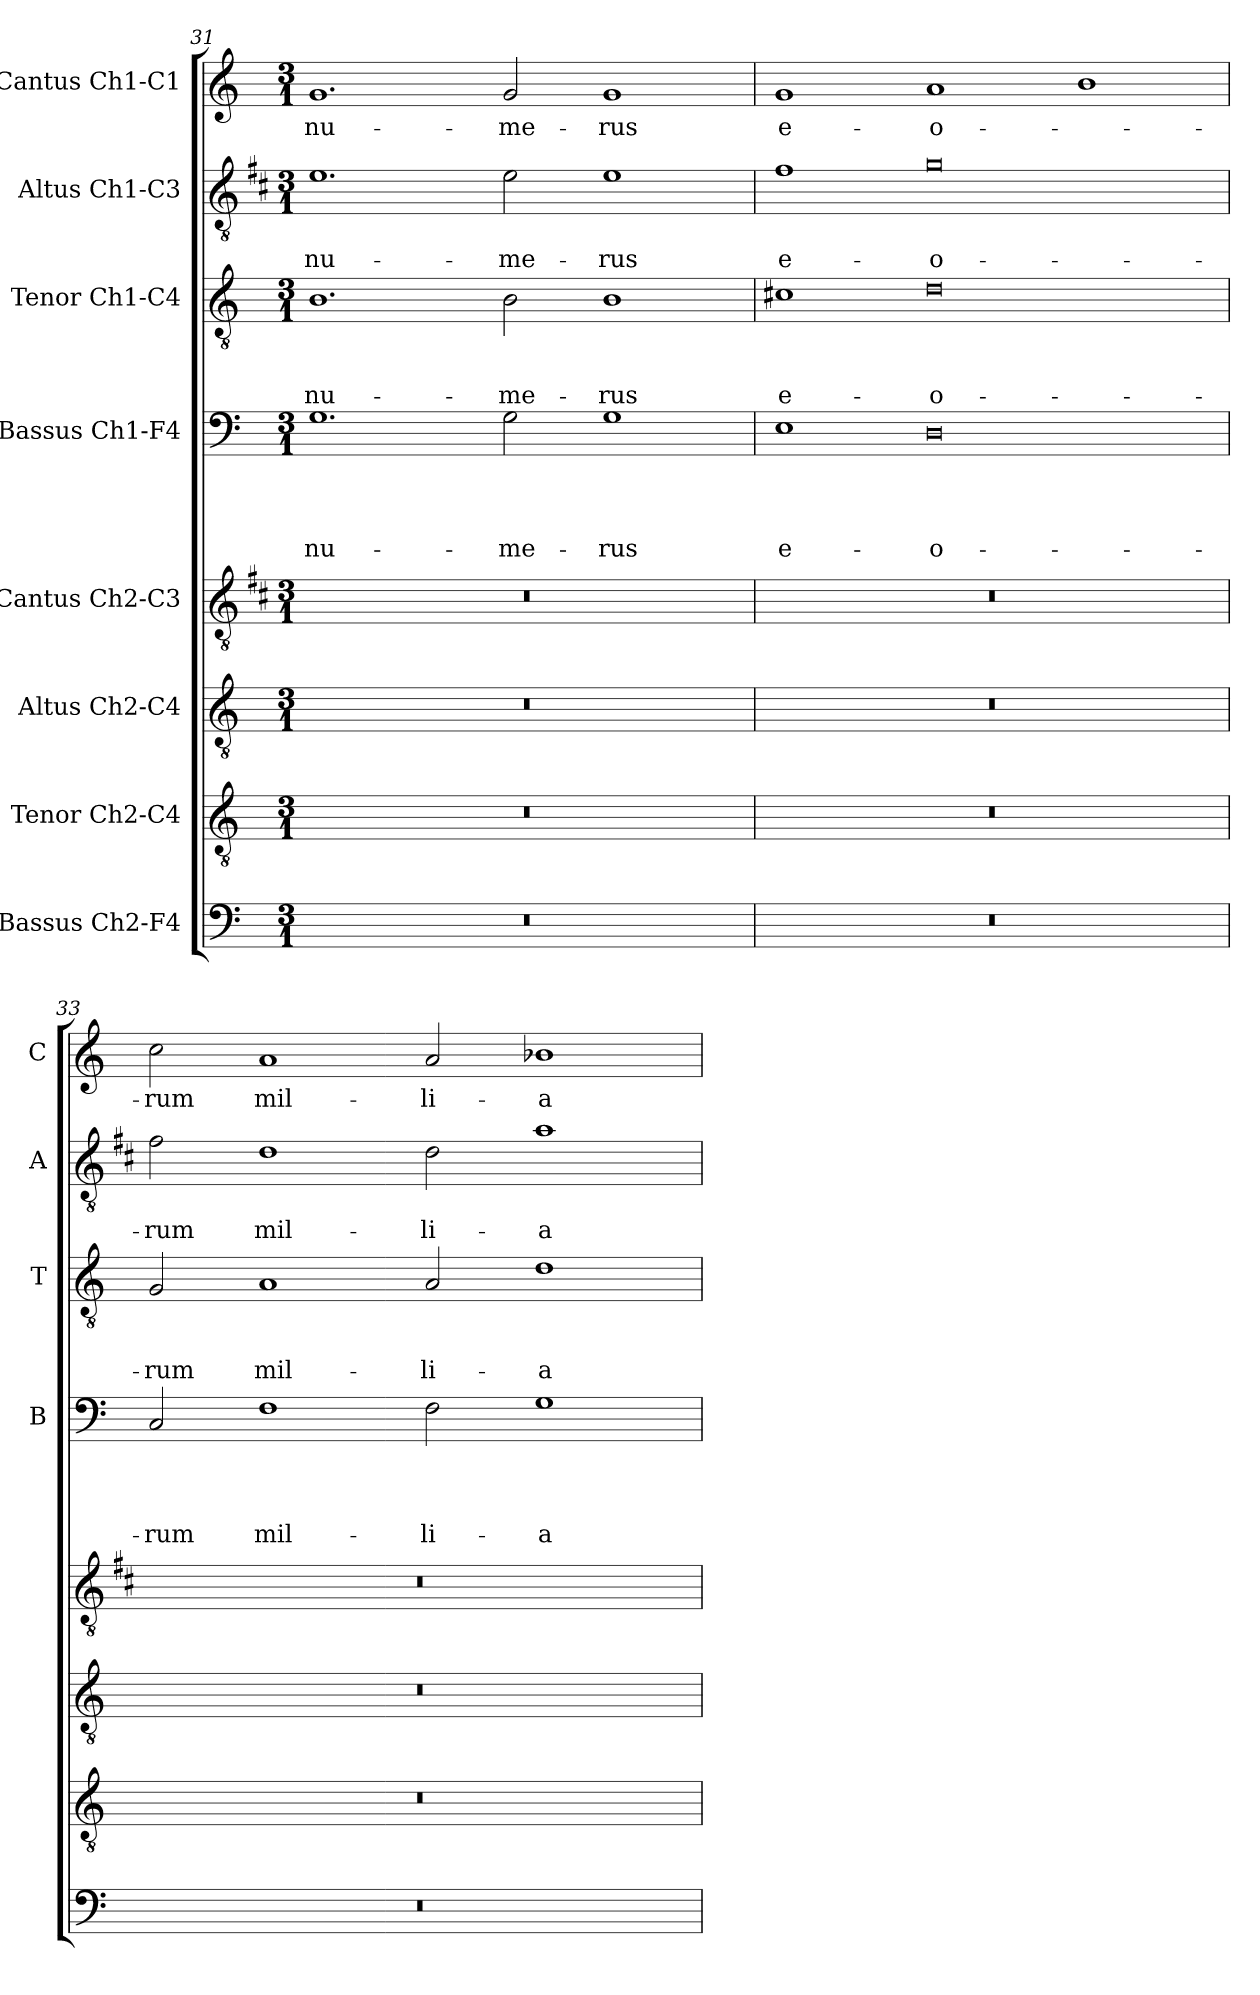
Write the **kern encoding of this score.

**kern	**kern	**kern	**kern	**kern	**text	**text	**text	**text	**kern	**text	**text	**text	**kern	**text	**text	**kern	**text
*part8	*part7	*part6	*part5	*part4	*part4	*part4	*part4	*part4	*part3	*part3	*part3	*part3	*part2	*part2	*part2	*part1	*part1
*staff8	*staff7	*staff6	*staff5	*staff4	*staff4	*staff4	*staff4	*staff4	*staff3	*staff3	*staff3	*staff3	*staff2	*staff2	*staff2	*staff1	*staff1
*I"Bassus Ch2-F4	*I"Tenor Ch2-C4	*I"Altus Ch2-C4	*I"Cantus Ch2-C3	*I"Bassus Ch1-F4	*	*	*	*	*I"Tenor Ch1-C4	*	*	*	*I"Altus Ch1-C3	*	*	*I"Cantus Ch1-C1	*
*	*	*	*	*I'B	*	*	*	*	*I'T	*	*	*	*I'A	*	*	*I'C	*
*clefF4	*clefGv2	*clefGv2	*clefGv2	*clefF4	*	*	*	*	*clefGv2	*	*	*	*clefGv2	*	*	*clefG2	*
*	*	*	*ITrd1c2	*	*	*	*	*	*	*	*	*	*ITrd1c2	*	*	*	*
*k[]	*k[]	*k[]	*k[]	*k[]	*	*	*	*	*k[]	*	*	*	*k[]	*	*	*k[]	*
*C:	*C:	*C:	*C:	*C:	*	*	*	*	*C:	*	*	*	*C:	*	*	*C:	*
*M3/1	*M3/1	*M3/1	*M3/1	*M3/1	*	*	*	*	*M3/1	*	*	*	*M3/1	*	*	*M3/1	*
=31	=31	=31	=31	=31	=31	=31	=31	=31	=31	=31	=31	=31	=31	=31	=31	=31	=31
!	!	!	!	!	!	!	!	!LO:LY:b	!	!	!	!LO:LY:b	!	!	!LO:LY:b	!	!LO:LY:b
0.r	0.r	0.r	0.r	1.G	.	.	.	nu-	1.B	.	.	nu-	1.d	.	nu-	1.g	nu-
!	!	!	!	!	!	!	!	!LO:LY:b	!	!	!	!LO:LY:b	!	!	!LO:LY:b	!	!LO:LY:b
.	.	.	.	2G\	.	.	.	-me-	2B\	.	.	-me-	2d\	.	-me-	2g/	-me-
!	!	!	!	!	!	!	!	!LO:LY:b	!	!	!	!LO:LY:b	!	!	!LO:LY:b	!	!LO:LY:b
.	.	.	.	1G	.	.	.	-rus	1B	.	.	-rus	1d	.	-rus	1g	-rus
!!LO:PB:g=z
=32	=32	=32	=32	=32	=32	=32	=32	=32	=32	=32	=32	=32	=32	=32	=32	=32	=32
!	!	!	!	!	!	!	!	!LO:LY:b	!	!	!	!LO:LY:b	!	!	!LO:LY:b	!	!LO:LY:b
0.r	0.r	0.r	0.r	1E	.	.	.	e-	1c#X	.	.	e-	1e	.	e-	1g	e-
!	!	!	!	!	!	!	!	!LO:LY:b	!	!	!	!LO:LY:b	!	!	!LO:LY:b	!	!LO:LY:b
.	.	.	.	0D	.	.	.	-o-	0d	.	.	-o-	0f	.	-o-	1a	-o-
.	.	.	.	.	.	.	.	.	.	.	.	.	.	.	.	1b	.
=33	=33	=33	=33	=33	=33	=33	=33	=33	=33	=33	=33	=33	=33	=33	=33	=33	=33
!	!	!	!	!	!	!	!	!LO:LY:b	!	!	!	!LO:LY:b	!	!	!LO:LY:b	!	!LO:LY:b
0.r	0.r	0.r	0.r	2C/	.	.	.	-rum	2G/	.	.	-rum	2e\	.	-rum	2cc\	-rum
!	!	!	!	!	!	!	!	!LO:LY:b	!	!	!	!LO:LY:b	!	!	!LO:LY:b	!	!LO:LY:b
.	.	.	.	1F	.	.	.	mil-	1A	.	.	mil-	1c	.	mil-	1a	mil-
!	!	!	!	!	!	!	!	!LO:LY:b	!	!	!	!LO:LY:b	!	!	!LO:LY:b	!	!LO:LY:b
.	.	.	.	2F\	.	.	.	-li-	2A/	.	.	-li-	2c\	.	-li-	2a/	-li-
!	!	!	!	!	!	!	!	!LO:LY:b	!	!	!	!LO:LY:b	!	!	!LO:LY:b	!	!LO:LY:b
.	.	.	.	1G	.	.	.	-a	1d	.	.	-a	1g	.	-a	1b-X	-a
=	=	=	=	=	=	=	=	=	=	=	=	=	=	=	=	=	=
*-	*-	*-	*-	*-	*-	*-	*-	*-	*-	*-	*-	*-	*-	*-	*-	*-	*-
